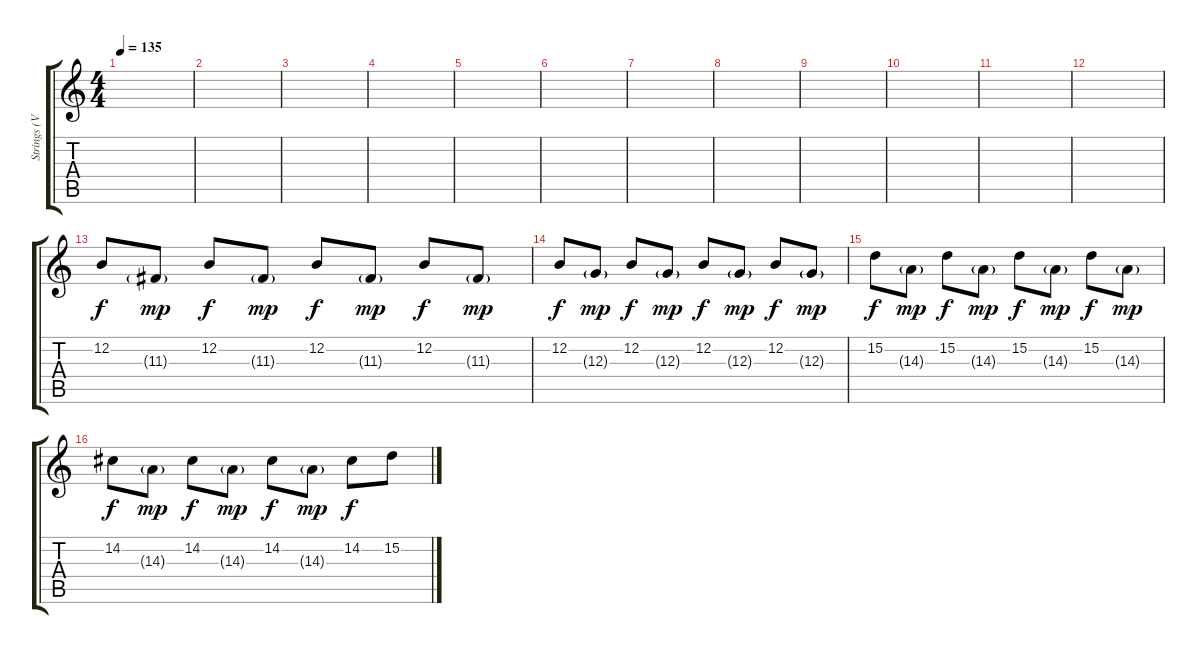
\track ("Strings (Violin - Lead)" "Strings (V") {instrument stringensemble1}
\staff {score tabs}
\tuning (E4 B3 G3 D3 A2 D2) {hide}
\ts (4 4)
\tempo 135
\clef g2
\ks c
|
|
|
|
|
|
|
|
|
|
|
|
12.2.8 11.3{g}.8{dy mp} 12.2.8{dy f} 11.3{g}.8{dy mp} 12.2.8{dy f} 11.3{g}.8{dy mp} 12.2.8{dy f} 11.3{g}.8{dy mp} |
12.2.8{dy f} 12.3{g}.8{dy mp} 12.2.8{dy f} 12.3{g}.8{dy mp} 12.2.8{dy f} 12.3{g}.8{dy mp} 12.2.8{dy f} 12.3{g}.8{dy mp} |
15.2.8{dy f} 14.3{g}.8{dy mp} 15.2.8{dy f} 14.3{g}.8{dy mp} 15.2.8{dy f} 14.3{g}.8{dy mp} 15.2.8{dy f} 14.3{g}.8{dy mp} |
14.2.8{dy f} 14.3{g}.8{dy mp} 14.2.8{dy f} 14.3{g}.8{dy mp} 14.2.8{dy f} 14.3{g}.8{dy mp} 14.2.8{dy f} 15.2.8
